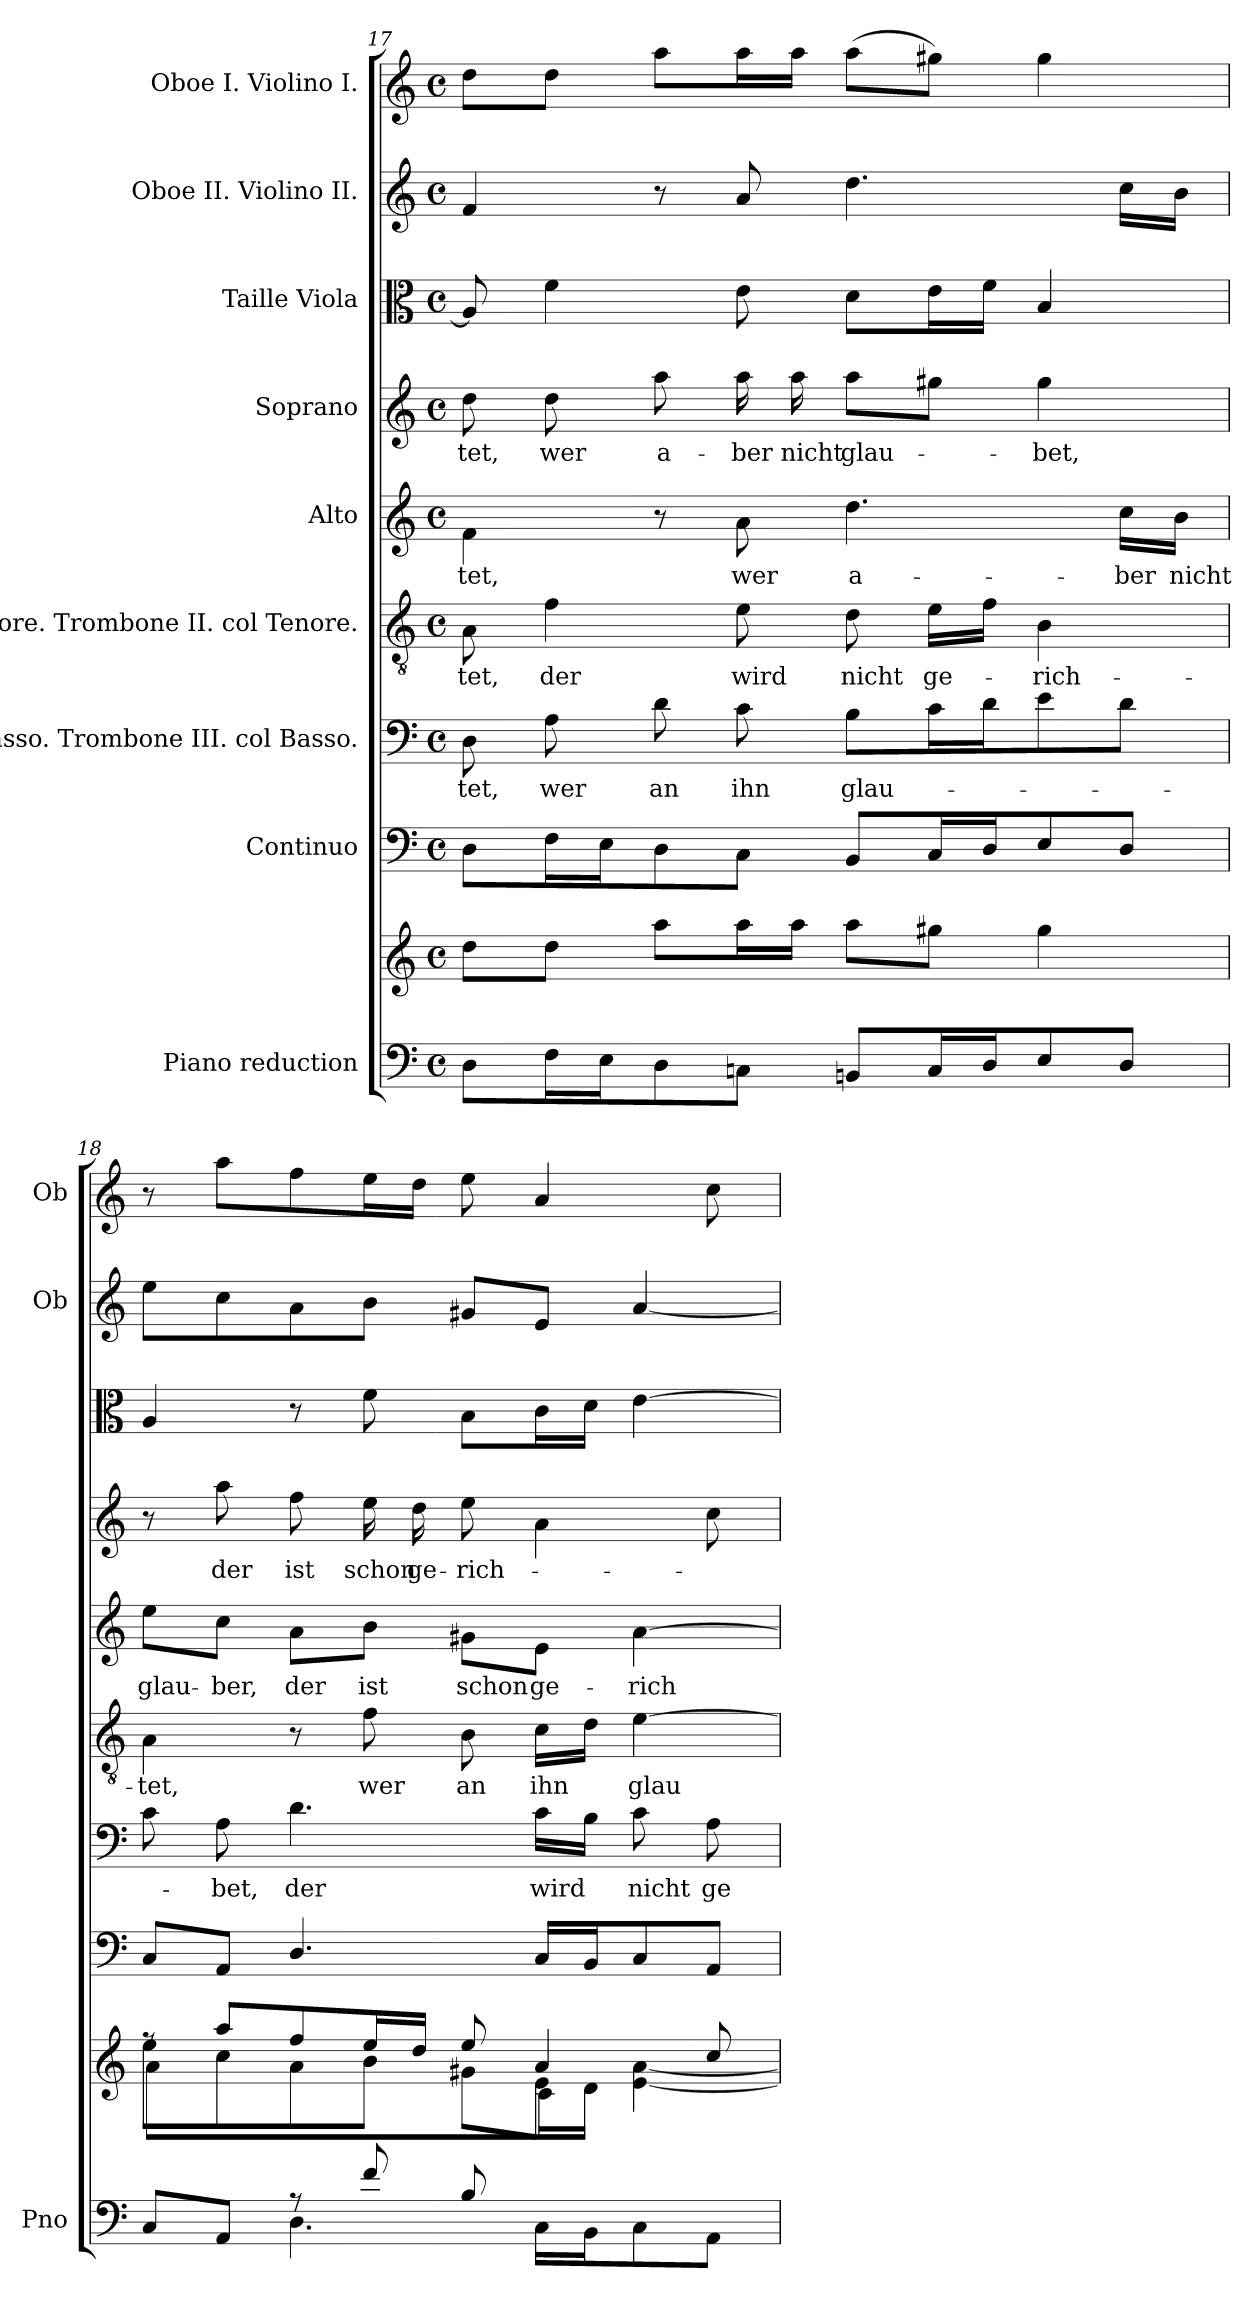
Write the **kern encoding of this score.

**kern	**kern	**kern	**kern	**text	**kern	**text	**kern	**text	**kern	**text	**kern	**kern	**kern
*part9	*part9	*part8	*part7	*part7	*part6	*part6	*part5	*part5	*part4	*part4	*part3	*part2	*part1
*staff10	*staff9	*staff8	*staff7	*staff7	*staff6	*staff6	*staff5	*staff5	*staff4	*staff4	*staff3	*staff2	*staff1
*I"Piano reduction	*	*I"Continuo	*I"Basso. Trombone III. col Basso.	*	*I"Tenore. Trombone II. col Tenore.	*	*I"Alto	*	*I"Soprano	*	*I"Taille Viola	*I"Oboe II. Violino II.	*I"Oboe I. Violino I.
*I'Pno	*	*	*	*	*	*	*	*	*	*	*	*I'Ob	*I'Ob
*clefF4	*clefG2	*clefF4	*clefF4	*	*clefGv2	*	*clefG2	*	*clefG2	*	*clefC3	*clefG2	*clefG2
*k[]	*k[]	*k[]	*k[]	*	*k[]	*	*k[]	*	*k[]	*	*k[]	*k[]	*k[]
*M4/4	*M4/4	*M4/4	*M4/4	*	*M4/4	*	*M4/4	*	*M4/4	*	*M4/4	*M4/4	*M4/4
*met(c)	*met(c)	*met(c)	*met(c)	*	*met(c)	*	*met(c)	*	*met(c)	*	*met(c)	*met(c)	*met(c)
=17	=17	=17	=17	=17	=17	=17	=17	=17	=17	=17	=17	=17	=17
!	!	!	!	!LO:LY:b	!	!LO:LY:b	!	!LO:LY:b	!	!LO:LY:b	!	!	!
8D\L	8dd\L	8D\L	8D\	-tet,	8A\	-tet,	4f\	tet,	8dd\	tet,	8A/]	4f/	8dd\L
!	!	!	!	!LO:LY:b	!	!LO:LY:b	!	!	!	!LO:LY:b	!	!	!
16F\L	8dd\J	16F\L	8A\	wer	4f\	der	.	.	8dd\	wer	4f\	.	8dd\J
16E\J	.	16E\J	.	.	.	.	.	.	.	.	.	.	.
!	!	!	!	!LO:LY:b	!	!	!	!	!	!LO:LY:b	!	!	!
8D\	8aa\L	8D\	8d\	an	.	.	8r	.	8aa\	a-	.	8r	8aa\L
!	!	!	!	!LO:LY:b	!	!LO:LY:b	!	!LO:LY:b	!	!LO:LY:b	!	!	!
8Cn\J	16aa\L	8C\J	8c\	ihn	8e\	wird	8a\	wer	16aa\	-ber	8e\	8a/	16aa\L
!	!	!	!	!	!	!	!	!	!	!LO:LY:b	!	!	!
.	16aa\JJ	.	.	.	.	.	.	.	16aa\	nicht	.	.	16aa\JJ
!	!	!	!	!LO:LY:b	!	!LO:LY:b	!	!LO:LY:b	!	!LO:LY:b	!	!	!
8BBn/L	8aa\L	8BB/L	8B\L	glau-	8d\	nicht	4.dd\	a-	8aa\L	glau-	8d\L	4.dd\	(>8aa\L
!	!	!	!	!	!	!LO:LY:b	!	!	!	!	!	!	!
16C/L	8gg#X\J	16C/L	16c\L	.	16e\LL	ge-	.	.	8gg#X\J	.	16e\L	.	8gg#X\J)
16D/J	.	16D/J	16d\J	.	16f\JJ	.	.	.	.	.	16f\JJ	.	.
!	!	!	!	!	!	!LO:LY:b	!	!	!	!LO:LY:b	!	!	!
8E/	4gg#\	8E/	8e\	.	4B\	-rich-	.	.	4gg#\	-bet,	4B/	.	4gg#\
!	!	!	!	!	!	!	!	!LO:LY:b	!	!	!	!	!
8D/J	.	8D/J	8d\J	.	.	.	16cc\LL	-ber	.	.	.	16cc\LL	.
!	!	!	!	!	!	!	!	!LO:LY:b	!	!	!	!	!
.	.	.	.	.	.	.	16b\JJ	nicht	.	.	.	16b\JJ	.
=18	=18	=18	=18	=18	=18	=18	=18	=18	=18	=18	=18	=18	=18
*^	*^	*	*	*	*	*	*	*	*	*	*	*	*
*	*	*	*^	*	*	*	*	*	*	*	*	*	*	*	*
!	!	!	!	!	!	!	!	!	!LO:LY:b	!	!LO:LY:b	!	!	!	!	!
4ryy	8C/L	8rff	8ee\L	4a\	8C/L	8c\	.	4A\	-tet,	8ee\L	glau-	8r	.	4A/	8ee\L	8r
!	!	!	!	!	!	!	!LO:LY:b	!	!	!	!LO:LY:b	!	!LO:LY:b	!	!	!
.	8AA/J	8aa/L	8cc\	.	8AA/J	8A\	bet,	.	.	8cc\J	-ber,	8aa\	der	.	8cc\	8aa\L
!	!	!	!	!	!	!	!LO:LY:b	!	!	!	!LO:LY:b	!	!LO:LY:b	!	!	!
8rA	4.D\	8ff/	8a\	4.ryy	4.D/	4.d\	der	8r	.	8a\L	der	8ff\	ist	8r	8a\	8ff\
!	!	!	!	!	!	!	!	!	!LO:LY:b	!	!LO:LY:b	!	!LO:LY:b	!	!	!
8f/	.	16ee/L	8b\J	.	.	.	.	8f\	wer	8b\J	ist	16ee\	schon	8f\	8b\J	16ee\L
!	!	!	!	!	!	!	!	!	!	!	!	!	!LO:LY:b	!	!	!
.	.	16dd/JJ	.	.	.	.	.	.	.	.	.	16dd\	ge-	.	.	16dd\JJ
!	!	!	!	!	!	!	!	!	!LO:LY:b	!	!LO:LY:b	!	!LO:LY:b	!	!	!
8B/L	.	8ee/	8g#X\L	.	.	.	.	8B\	an	8g#X\L	schon	8ee\	-rich-	8B\L	8g#X/L	8ee\
!	!	!	!	!	!	!	!LO:LY:b	!	!LO:LY:b	!	!LO:LY:b	!	!	!	!	!
8ryy	16C\LL	4a/	8e\J	16c\L	16C/LL	16c\LL	wird	16c\LL	ihn	8e\J	ge-	4a\	.	16c\L	8e/J	4a/
.	16BB\J	.	.	16d\JJ	16BB/J	16B\JJ	.	16d\JJ	.	.	.	.	.	16d\JJ	.	.
!	!	!	!	!	!	!	!LO:LY:b	!	!LO:LY:b	!	!LO:LY:b	!	!	!	!	!
4ryy	8C\	.	[4e\ [4a\	4ryy	8C/	8c\	nicht	[4e\	glau-	[4a\	-rich-	.	.	[4e\	[4a/	.
!	!	!	!	!	!	!	!LO:LY:b	!	!	!	!	!	!	!	!	!
.	8AA\J	8cc/	.	.	8AA/J	8A\	ge-	.	.	.	.	8cc\	.	.	.	8cc\
*v	*v	*	*	*	*	*	*	*	*	*	*	*	*	*	*	*
*	*v	*v	*v	*	*	*	*	*	*	*	*	*	*	*	*
=	=	=	=	=	=	=	=	=	=	=	=	=	=
*-	*-	*-	*-	*-	*-	*-	*-	*-	*-	*-	*-	*-	*-
